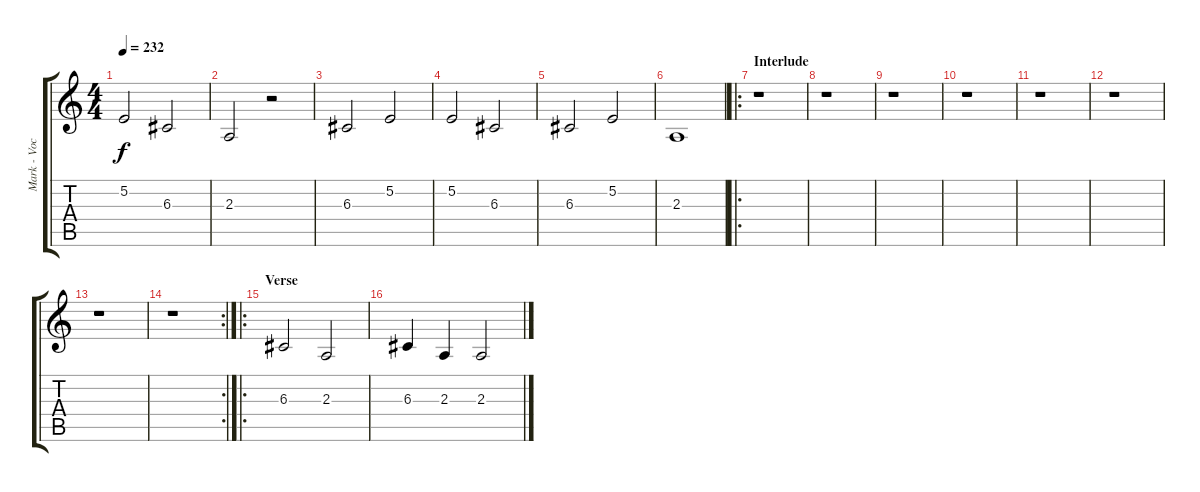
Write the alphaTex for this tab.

\track ("Mark - Vocals" "Mark - Voc") {instrument altosax}
\staff {score tabs}
\tuning (E4 B3 G3 D3 A2 E2) {hide}
\ts (4 4)
\tempo 232
\clef g2
\ks c
5.2.2{dy f} 6.3.2 |
2.3.2 r.2 |
6.3.2 5.2.2 |
5.2.2 6.3.2 |
6.3.2 5.2.2 |
2.3.1 |
\ro
\section ("" "Interlude")
r.1 |
r.1 |
r.1 |
r.1 |
r.1 |
r.1 |
r.1 |
\rc 2
r.1 |
\ro
\section ("" "Verse")
6.3.2 2.3.2 |
6.3.4 2.3.4 2.3.2
